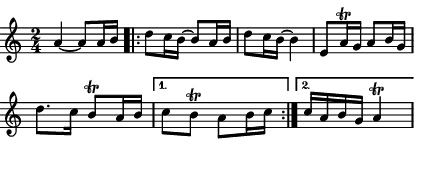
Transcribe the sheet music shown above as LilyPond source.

\version "2.12.1"

\paper
{
  make-footer=##f
  make-header=##f

  left-margin = 0\cm
  top-margin = 0\cm
  bottom-margin = 0\cm

  indent = 0\cm
  between-system-padding = 1\mm

  paper-width = 7.5\cm
  line-width = 7\cm
  paper-height = 3.3\cm
}

{
  #(set-global-staff-size 12)
  \relative c'{
    \time 2/4
    a'4~ a8 a16 b %\break
    \repeat volta 2 {d8 c16 b~ b8 a16 b d8 c16 b~ b4 e,8 a16\trill g a8 b16 g \break d'8. c16 b8\trill a16 b }
    \alternative { {c8 b\trill a8 b16 c} {c16 a b g a4\trill} }
  }
}
